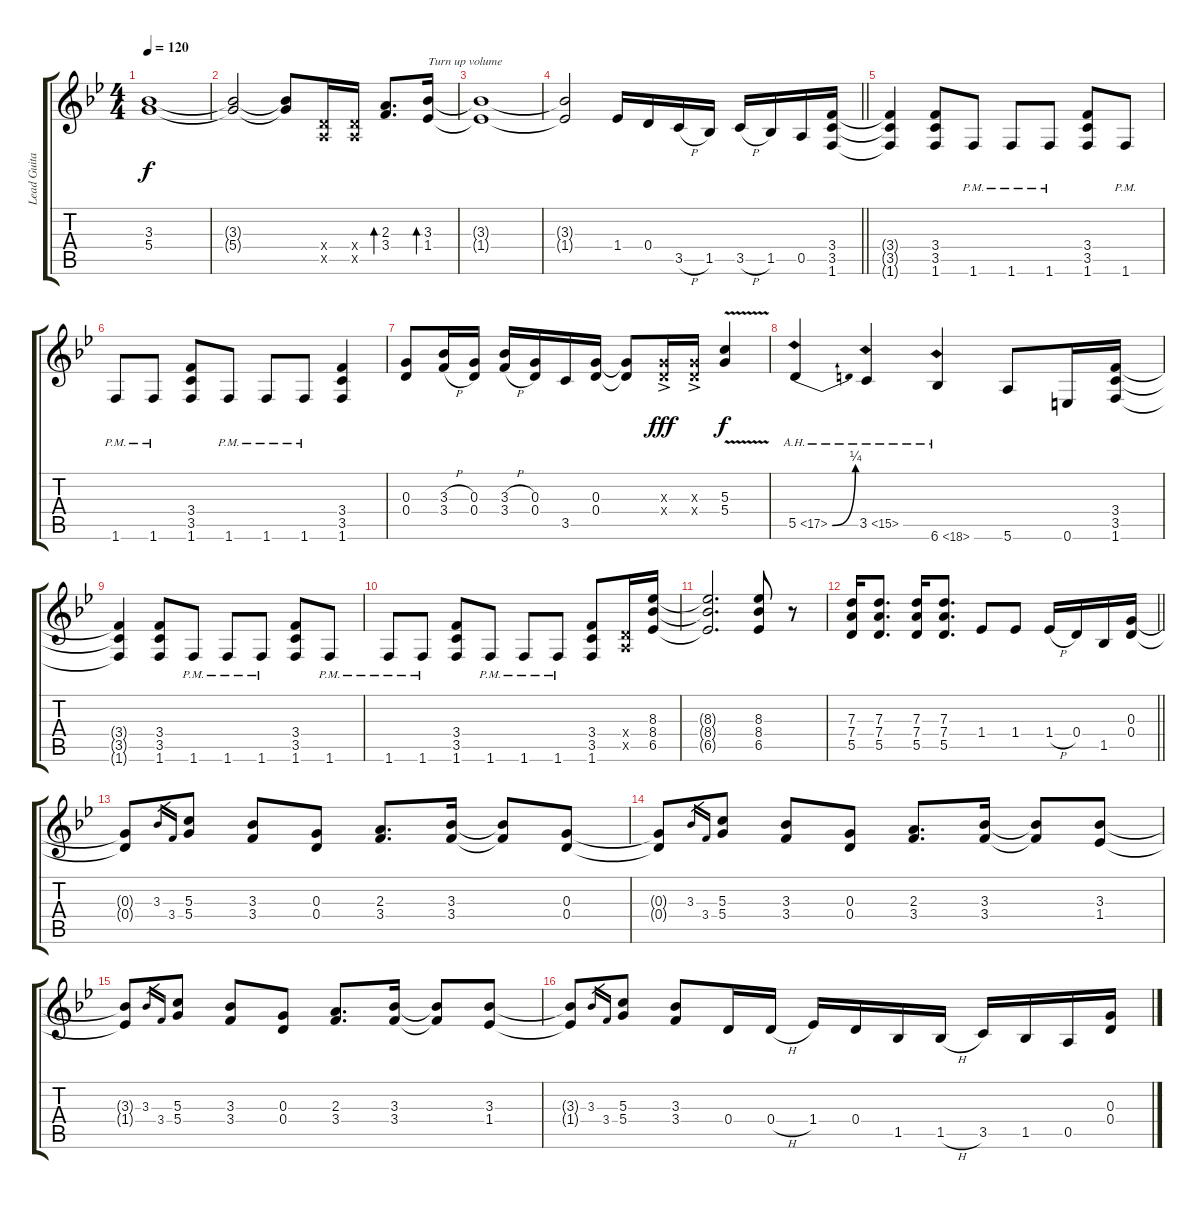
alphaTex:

\track ("Lead Guitar" "Lead Guita") {instrument distortionguitar}
\staff {score tabs}
\tuning (E4 B3 G3 D3 A2 E2) {hide}
\ts (4 4)
\tempo 120
\clef g2
\ks gminor
(3.3{t} 5.4{t}).1{dy f} |
(3.3{t} 5.4{t}).2 (3.3{t} 5.4{t}).8 (0.4{x} 0.5{x}).16 (0.4{x} 0.5{x}).16 (2.3 3.4).8{d bd 60} (3.3 1.4).16{bd 60 txt "Turn up volume" volume 14} |
(3.3{t} 1.4{t}).1 |
\barLineRight lightlight
(3.3{t} 1.4{t}).2 1.4.16 0.4.16 3.5{h}.16 1.5.16 3.5{h}.16 1.5.16 0.5.16 (3.4 3.5 1.6).16 |
(3.4{t} 3.5{t} 1.6{t}).4 (3.4 3.5 1.6).8 1.6{pm}.8 1.6{pm}.8 1.6{pm}.8 (3.4 3.5 1.6).8 1.6{pm}.8 |
1.6{pm}.8 1.6{pm}.8 (3.4 3.5 1.6).8 1.6{pm}.8 1.6{pm}.8 1.6{pm}.8 (3.4 3.5 1.6).4 |
(0.3 0.4).8 (3.3{h} 3.4{h}).16 (0.3 0.4).16 (3.3{h} 3.4{h}).16 (0.3 0.4).16 3.5.16 (0.3 0.4).16 (0.3{t} 0.4{t}).8 (0.3{ac x} 0.4{ac x}).16{dy fff} (0.3{ac x} 0.4{ac x}).16 (5.3{v} 5.4{v}).4{dy f} |
5.5{be (bend 0 0 60 1) ah 12}.4 3.5{ah 12}.4 6.6{ah 12}.4 5.6.8 0.6.16 (3.4 3.5 1.6).16 |
(3.4{t} 3.5{t} 1.6{t}).4 (3.4 3.5 1.6).8 1.6{pm}.8 1.6{pm}.8 1.6{pm}.8 (3.4 3.5 1.6).8 1.6{pm}.8 |
1.6{pm}.8 1.6{pm}.8 (3.4 3.5 1.6).8 1.6{pm}.8 1.6{pm}.8 1.6{pm}.8 (3.4 3.5 1.6).8 (0.4{x} 0.5{x}).16 (8.3 8.4 6.5).16 |
(8.3{t} 8.4{t} 6.5{t}).2{d volume 16} (8.3 8.4 6.5).8 r.8 |
\barLineRight lightlight
(7.3 7.4 5.5).16{volume 14} (7.3 7.4 5.5).8{d} (7.3 7.4 5.5).16 (7.3 7.4 5.5).8{d} 1.4.8 1.4.8 1.4{h}.16 0.4.16 1.5.16 (0.3 0.4).16 |
(0.3{t} 0.4{t}).8 3.3.16{gr} 3.4.16{gr} (5.3 5.4).8 (3.3 3.4).8 (0.3 0.4).8 (2.3 3.4).8{d} (3.3 3.4).16 (3.3{t} 3.4{t}).8 (0.3 0.4).8 |
(0.3{t} 0.4{t}).8 3.3.16{gr} 3.4.16{gr} (5.3 5.4).8 (3.3 3.4).8 (0.3 0.4).8 (2.3 3.4).8{d} (3.3 3.4).16 (3.3{t} 3.4{t}).8 (3.3 1.4).8 |
(3.3{t} 1.4{t}).8 3.3.16{gr} 3.4.16{gr} (5.3 5.4).8 (3.3 3.4).8 (0.3 0.4).8 (2.3 3.4).8{d} (3.3 3.4).16 (3.3{t} 3.4{t}).8 (3.3 1.4).8 |
(3.3{t} 1.4{t}).8 3.3.16{gr} 3.4.16{gr} (5.3 5.4).8 (3.3 3.4).8 0.4.16 0.4{h}.16 1.4.16 0.4.16 1.5.16 1.5{h}.16 3.5.16 1.5.16 0.5.16 (0.3 0.4).16
